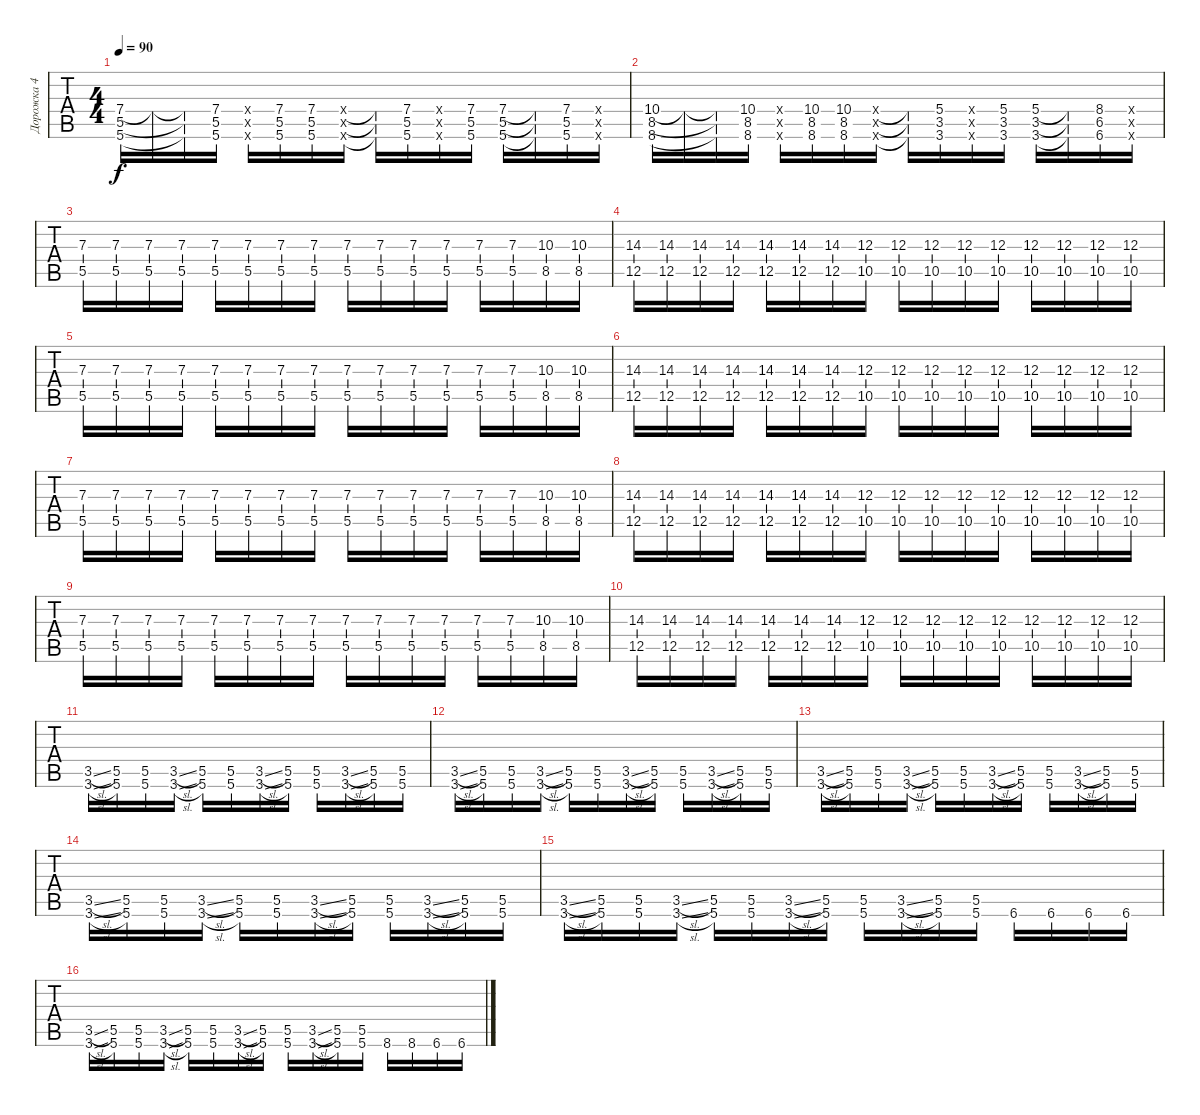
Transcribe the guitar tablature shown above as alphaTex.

\track ("Дорожка 4" "Дорожка 4") {instrument distortionguitar}
\staff {tabs}
\tuning (Eb4 Bb3 Gb3 Db3 Ab2 Db2) {hide}
\ts (4 4)
\tempo 90
\clef g2
\ks f#minor
(7.4 5.5 5.6).16{dy f} 7.4{t}.16 (7.4{t} 5.5{t} 5.6{t}).16 (7.4 5.5 5.6).16 (0.4{x} 0.5{x} 5.6{x}).16 (7.4 5.5 5.6).16 (7.4 5.5 5.6).16 (0.4{x} 0.5{x} 5.6{x}).16 (0.4{t} 0.5{t} 5.6{t}).16 (7.4 5.5 5.6).16 (7.4{x} 5.5{x} 5.6{x}).16 (7.4 5.5 5.6).16 (7.4 5.5 5.6).16 (7.4{t} 5.5{t} 5.6{t}).16 (7.4 5.5 5.6).16 (0.4{x} 0.5{x} 5.6{x}).16 |
(10.4 8.5 8.6).16 10.4{t}.16 (10.4{t} 8.5{t} 8.6{t}).16 (10.4 8.5 8.6).16 (0.4{x} 0.5{x} 5.6{x}).16 (10.4 8.5 8.6).16 (10.4 8.5 8.6).16 (0.4{x} 0.5{x} 5.6{x}).16 (0.4{t} 0.5{t} 5.6{t}).16 (5.4 3.5 3.6).16 (7.4{x} 5.5{x} 5.6{x}).16 (5.4 3.5 3.6).16 (5.4 3.5 3.6).16 (5.4{t} 3.5{t} 3.6{t}).16 (8.4 6.5 6.6).16 (0.4{x} 0.5{x} 5.6{x}).16 |
(7.3 5.5).16{instrument distortionguitar} (7.3 5.5).16 (7.3 5.5).16 (7.3 5.5).16 (7.3 5.5).16 (7.3 5.5).16 (7.3 5.5).16 (7.3 5.5).16 (7.3 5.5).16 (7.3 5.5).16 (7.3 5.5).16 (7.3 5.5).16 (7.3 5.5).16 (7.3 5.5).16 (10.3 8.5).16 (10.3 8.5).16 |
(14.3 12.5).16 (14.3 12.5).16 (14.3 12.5).16 (14.3 12.5).16 (14.3 12.5).16 (14.3 12.5).16 (14.3 12.5).16 (12.3 10.5).16 (12.3 10.5).16 (12.3 10.5).16 (12.3 10.5).16 (12.3 10.5).16 (12.3 10.5).16 (12.3 10.5).16 (12.3 10.5).16 (12.3 10.5).16 |
(7.3 5.5).16{instrument distortionguitar} (7.3 5.5).16 (7.3 5.5).16 (7.3 5.5).16 (7.3 5.5).16 (7.3 5.5).16 (7.3 5.5).16 (7.3 5.5).16 (7.3 5.5).16 (7.3 5.5).16 (7.3 5.5).16 (7.3 5.5).16 (7.3 5.5).16 (7.3 5.5).16 (10.3 8.5).16 (10.3 8.5).16 |
(14.3 12.5).16 (14.3 12.5).16 (14.3 12.5).16 (14.3 12.5).16 (14.3 12.5).16 (14.3 12.5).16 (14.3 12.5).16 (12.3 10.5).16 (12.3 10.5).16 (12.3 10.5).16 (12.3 10.5).16 (12.3 10.5).16 (12.3 10.5).16 (12.3 10.5).16 (12.3 10.5).16 (12.3 10.5).16 |
(7.3 5.5).16{instrument distortionguitar} (7.3 5.5).16 (7.3 5.5).16 (7.3 5.5).16 (7.3 5.5).16 (7.3 5.5).16 (7.3 5.5).16 (7.3 5.5).16 (7.3 5.5).16 (7.3 5.5).16 (7.3 5.5).16 (7.3 5.5).16 (7.3 5.5).16 (7.3 5.5).16 (10.3 8.5).16 (10.3 8.5).16 |
(14.3 12.5).16 (14.3 12.5).16 (14.3 12.5).16 (14.3 12.5).16 (14.3 12.5).16 (14.3 12.5).16 (14.3 12.5).16 (12.3 10.5).16 (12.3 10.5).16 (12.3 10.5).16 (12.3 10.5).16 (12.3 10.5).16 (12.3 10.5).16 (12.3 10.5).16 (12.3 10.5).16 (12.3 10.5).16 |
(7.3 5.5).16{instrument distortionguitar} (7.3 5.5).16 (7.3 5.5).16 (7.3 5.5).16 (7.3 5.5).16 (7.3 5.5).16 (7.3 5.5).16 (7.3 5.5).16 (7.3 5.5).16 (7.3 5.5).16 (7.3 5.5).16 (7.3 5.5).16 (7.3 5.5).16 (7.3 5.5).16 (10.3 8.5).16 (10.3 8.5).16 |
(14.3 12.5).16 (14.3 12.5).16 (14.3 12.5).16 (14.3 12.5).16 (14.3 12.5).16 (14.3 12.5).16 (14.3 12.5).16 (12.3 10.5).16 (12.3 10.5).16 (12.3 10.5).16 (12.3 10.5).16 (12.3 10.5).16 (12.3 10.5).16 (12.3 10.5).16 (12.3 10.5).16 (12.3 10.5).16 |
(3.5{sl} 3.6{sl}).16{instrument distortionguitar} (5.5 5.6).16 (5.5 5.6).16 (3.5{sl} 3.6{sl}).16 (5.5 5.6).16 (5.5 5.6).16 (3.5{sl} 3.6{sl}).16 (5.5 5.6).16 (5.5 5.6).16 (3.5{sl} 3.6{sl}).16 (5.5 5.6).16 (5.5 5.6).16 |
(3.5{sl} 3.6{sl}).16{instrument distortionguitar} (5.5 5.6).16 (5.5 5.6).16 (3.5{sl} 3.6{sl}).16 (5.5 5.6).16 (5.5 5.6).16 (3.5{sl} 3.6{sl}).16 (5.5 5.6).16 (5.5 5.6).16 (3.5{sl} 3.6{sl}).16 (5.5 5.6).16 (5.5 5.6).16 |
(3.5{sl} 3.6{sl}).16{instrument distortionguitar} (5.5 5.6).16 (5.5 5.6).16 (3.5{sl} 3.6{sl}).16 (5.5 5.6).16 (5.5 5.6).16 (3.5{sl} 3.6{sl}).16 (5.5 5.6).16 (5.5 5.6).16 (3.5{sl} 3.6{sl}).16 (5.5 5.6).16 (5.5 5.6).16 |
(3.5{sl} 3.6{sl}).16{instrument distortionguitar} (5.5 5.6).16 (5.5 5.6).16 (3.5{sl} 3.6{sl}).16 (5.5 5.6).16 (5.5 5.6).16 (3.5{sl} 3.6{sl}).16 (5.5 5.6).16 (5.5 5.6).16 (3.5{sl} 3.6{sl}).16 (5.5 5.6).16 (5.5 5.6).16 |
(3.5{sl} 3.6{sl}).16{instrument distortionguitar} (5.5 5.6).16 (5.5 5.6).16 (3.5{sl} 3.6{sl}).16 (5.5 5.6).16 (5.5 5.6).16 (3.5{sl} 3.6{sl}).16 (5.5 5.6).16 (5.5 5.6).16 (3.5{sl} 3.6{sl}).16 (5.5 5.6).16 (5.5 5.6).16 6.6.16 6.6.16 6.6.16 6.6.16 |
(3.5{sl} 3.6{sl}).16{instrument distortionguitar} (5.5 5.6).16 (5.5 5.6).16 (3.5{sl} 3.6{sl}).16 (5.5 5.6).16 (5.5 5.6).16 (3.5{sl} 3.6{sl}).16 (5.5 5.6).16 (5.5 5.6).16 (3.5{sl} 3.6{sl}).16 (5.5 5.6).16 (5.5 5.6).16 8.6.16 8.6.16 6.6.16 6.6.16
